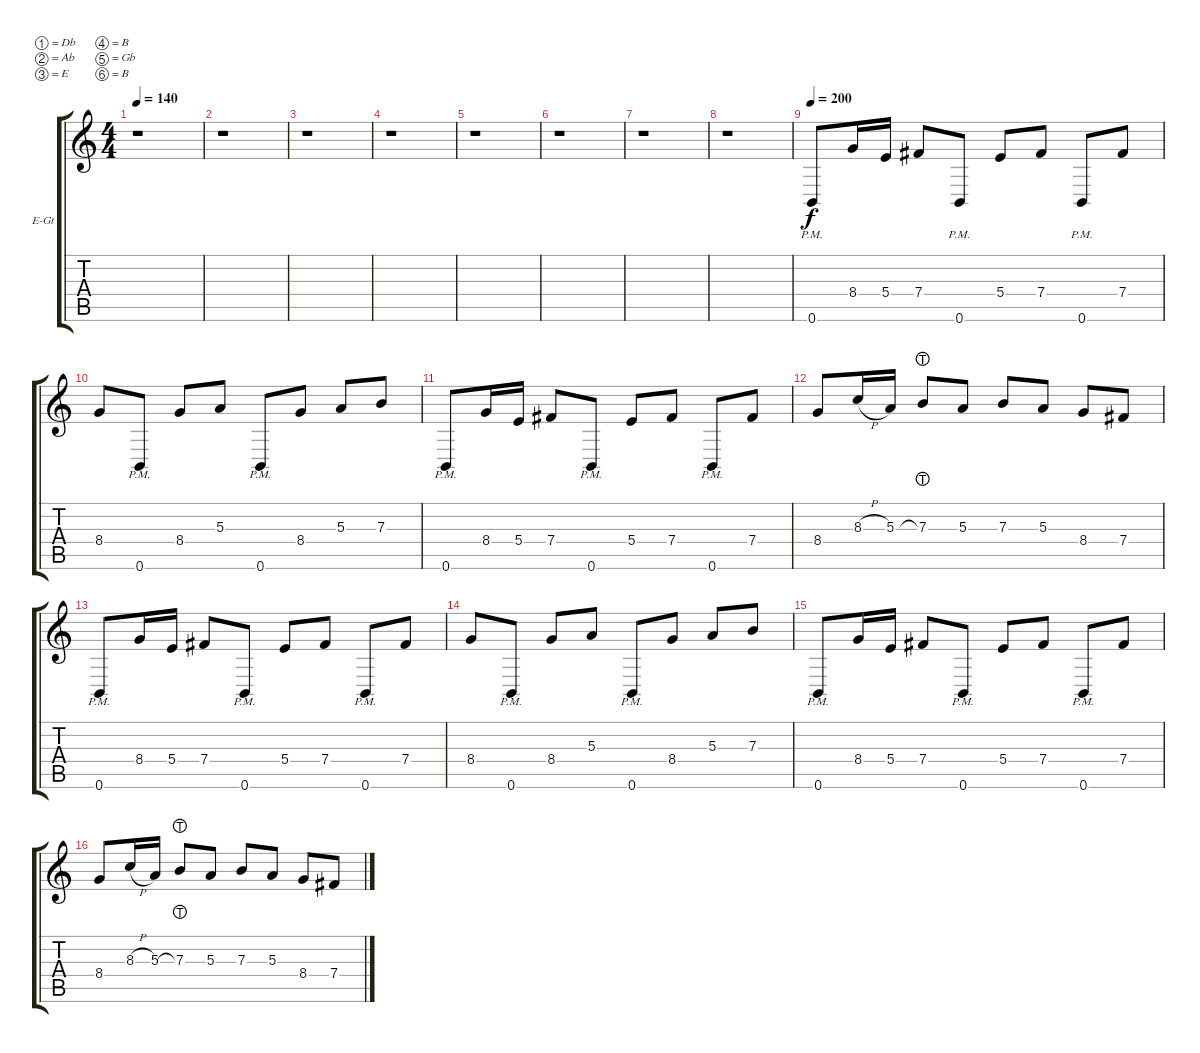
\bracketExtendMode groupsimilarinstruments
\firstSystemTrackNameOrientation horizontal
\otherSystemsTrackNameOrientation horizontal
\track ("Solo Guitar" "E-Gt") {instrument distortionguitar}
\staff {score tabs}
\tuning (Db4 Ab3 E3 B2 Gb2 B1)
\ts (4 4)
\tempo 140
\clef g2
\ks c
r.1{dy f} |
r.1 |
r.1 |
r.1 |
r.1 |
r.1 |
r.1 |
r.1 |
\tempo 200
0.6{pm}.8 8.4.16 5.4.16 7.4.8 0.6{pm}.8 5.4.8 7.4.8 0.6{pm}.8 7.4.8 |
8.4.8 0.6{pm}.8 8.4.8 5.3.8 0.6{pm}.8 8.4.8 5.3.8 7.3.8 |
0.6{pm}.8 8.4.16 5.4.16 7.4.8 0.6{pm}.8 5.4.8 7.4.8 0.6{pm}.8 7.4.8 |
8.4.8 8.3{h}.16 5.3.16 7.3{lht}.8 5.3.8 7.3.8 5.3.8 8.4.8 7.4.8 |
0.6{pm}.8 8.4.16 5.4.16 7.4.8 0.6{pm}.8 5.4.8 7.4.8 0.6{pm}.8 7.4.8 |
8.4.8 0.6{pm}.8 8.4.8 5.3.8 0.6{pm}.8 8.4.8 5.3.8 7.3.8 |
0.6{pm}.8 8.4.16 5.4.16 7.4.8 0.6{pm}.8 5.4.8 7.4.8 0.6{pm}.8 7.4.8 |
8.4.8 8.3{h}.16 5.3.16 7.3{lht}.8 5.3.8 7.3.8 5.3.8 8.4.8 7.4.8
